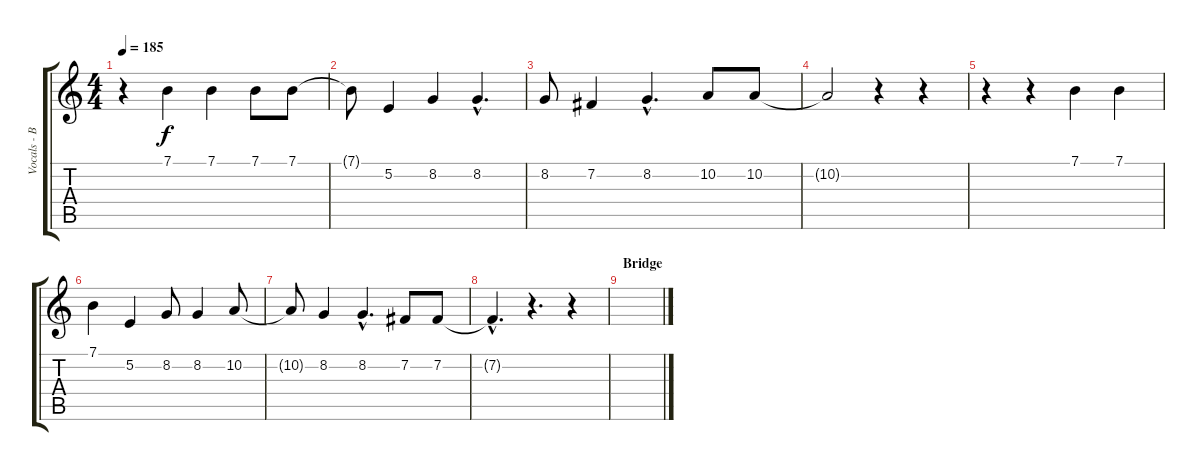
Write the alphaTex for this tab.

\track ("Vocals - Bruce" "Vocals - B") {instrument lead2sawtooth}
\staff {score tabs}
\tuning (E4 B3 G3 D3 A2 E2) {hide}
\ts (4 4)
\section ("" "")
\tempo 185
\clef g2
\ks c
r.4{dy f} 7.1.4 7.1.4 7.1.8 7.1.8 |
7.1{t}.8 5.2.4 8.2.4 8.2{hac}.4{d} |
8.2.8 7.2.4 8.2{hac}.4{d} 10.2.8 10.2.8 |
10.2{t}.2 r.4 r.4 |
r.4 r.4 7.1.4 7.1.4 |
7.1.4 5.2.4 8.2.8 8.2.4 10.2.8 |
10.2{t}.8 8.2.4 8.2{hac}.4{d} 7.2.8 7.2.8 |
7.2{hac t}.4{d} r.4{d} r.4 |
\section ("" "Bridge")
